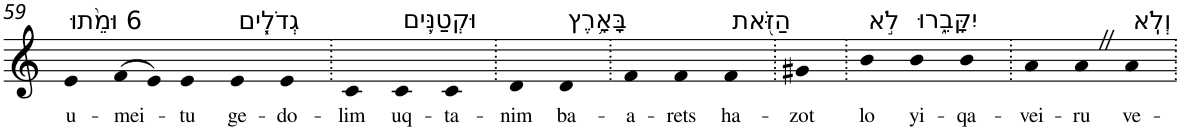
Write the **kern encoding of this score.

**kern	**text
*part1	*part1
*staff1	*staff1
*I"Piano	*
*I'Pno	*
!!LO:PB:g=z
*clefG2	*
*k[]	*
=59	=59
!LO:TX:a:t=6 וּמֵ֨תוּ	!
!	!LO:LY:b
4e	u-
!	!LO:LY:b
(>8f	-mei-
8e)	.
!	!LO:LY:b
4e	-tu
!LO:TX:a:t=גְדֹלִ֧ים	!
!	!LO:LY:b
4e	ge-
!	!LO:LY:b
4e	-do-
=60.	=60.
!	!LO:LY:b
4c	-lim
!LO:TX:a:t=וּקְטַנִּ֛ים	!
!	!LO:LY:b
4c	uq-
!	!LO:LY:b
4c	-ta-
=61.	=61.
!	!LO:LY:b
4d	-nim
!LO:TX:a:t=בָּאָ֥רֶץ	!
!	!LO:LY:b
4d	ba-
=62.	=62.
!	!LO:LY:b
4f	-a-
!	!LO:LY:b
4f	-rets
!LO:TX:a:t=הַזֹּ֖את	!
!	!LO:LY:b
4f	ha-
=63.	=63.
!	!LO:LY:b
4g#X	-zot
=64.	=64.
!LO:TX:a:t=לֹ֣א	!
!	!LO:LY:b
4b	lo
!LO:TX:a:t=יִקָּבֵ֑רוּ	!
!	!LO:LY:b
4b	yi-
!	!LO:LY:b
4b	-qa-
=65.	=65.
!	!LO:LY:b
4a	-vei-
!	!LO:LY:b
4aZ	-ru
!LO:TX:a:t=וְלֹֽא	!
!	!LO:LY:b
4a	ve-
=.	=.
*-	*-
